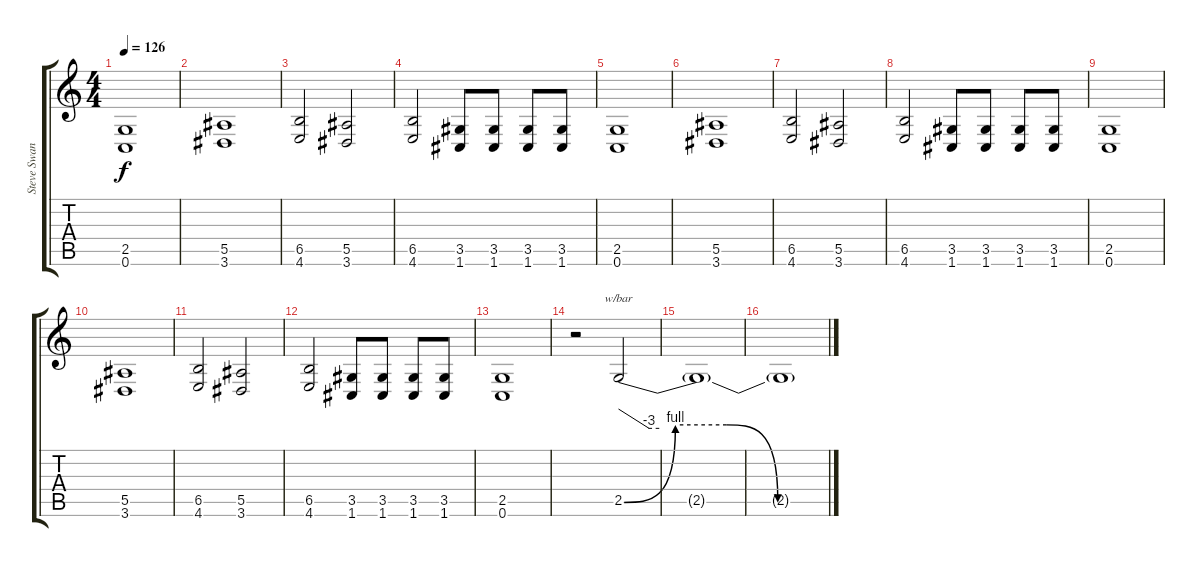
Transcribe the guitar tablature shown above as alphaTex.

\track ("Steve Swanson (Guitar Overdub/Solo)" "Steve Swan") {instrument distortionguitar}
\staff {score tabs}
\tuning (C4 G3 Eb3 Bb2 F2 C2) {hide}
\ts (4 4)
\tempo 126
\clef g2
\ks c
(2.5 0.6).1{dy f} |
(5.5 3.6).1 |
(6.5 4.6).2 (5.5 3.6).2 |
(6.5 4.6).2 (3.5 1.6).8 (3.5 1.6).8 (3.5 1.6).8 (3.5 1.6).8 |
(2.5 0.6).1 |
(5.5 3.6).1 |
(6.5 4.6).2 (5.5 3.6).2 |
(6.5 4.6).2 (3.5 1.6).8 (3.5 1.6).8 (3.5 1.6).8 (3.5 1.6).8 |
(2.5 0.6).1 |
(5.5 3.6).1 |
(6.5 4.6).2 (5.5 3.6).2 |
(6.5 4.6).2 (3.5 1.6).8 (3.5 1.6).8 (3.5 1.6).8 (3.5 1.6).8 |
(2.5 0.6).1 |
r.2 2.5{be (custom 0 0 15 4 30 4 45 0 60 0)}.2{tbe (custom default 0 0 45 -12 60 -12)} |
2.5{t}.1 |
2.5{t}.1
